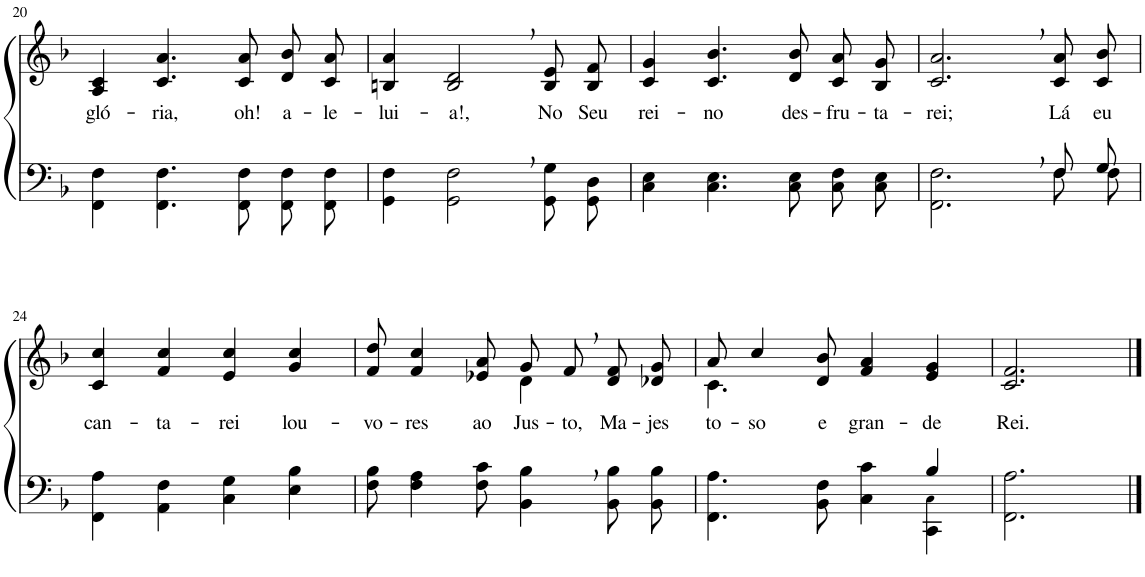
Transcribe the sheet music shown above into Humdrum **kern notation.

**kern	**kern	**text
*part2	*part1	*part1
*staff2	*staff1	*staff1
*I"Parte III e IV	*I"Parte I e II	*
!!LO:PB:g=z
*clefF4	*clefG2	*
*Trd-1c-2	*Trd-1c-2	*
*k[b-]	*k[b-]	*
*M4/4	*M4/4	*
=20	=20	=20
!	!	!LO:LY:b
4FF\ 4F\	4A/ 4c/	gló-
!	!	!LO:LY:b
4.FF\ 4.F\	4.c/ 4.a/	-ria,
!	!	!LO:LY:b
8FF\ 8F\	8c/ 8a/	oh!
!	!	!LO:LY:b
8FF/ 8F/L	8d/ 8b-/L	a-
!	!	!LO:LY:b
8FF/ 8F/J	8c/ 8a/J	-le-
=21	=21	=21
!	!	!LO:LY:b
4GG\ 4F\	4Bn/ 4a/	-lui-
!	!	!LO:LY:b
2GG\, 2F\,	2B/, 2d/,	-a!,
!	!	!LO:LY:b
8GG/ 8G/L	8B/ 8e/L	No
!	!	!LO:LY:b
8GG/ 8D/J	8B/ 8f/J	Seu
=22	=22	=22
!	!	!LO:LY:b
4C\ 4E\	4c/ 4g/	rei-
!	!	!LO:LY:b
4.C\ 4.E\	4.c/ 4.b-/	-no
!	!	!LO:LY:b
8C\ 8E\	8d/ 8b-/	des-
!	!	!LO:LY:b
8C\ 8F\L	8c/ 8a/L	-fru-
!	!	!LO:LY:b
8C\ 8E\J	8B-/ 8g/J	-ta-
=23	=23	=23
*^	*	*
!	!	!	!LO:LY:b
2.ryy	2.FF\ 2.F\	2.c/, 2.a/,	-rei;
!	!	!	!LO:LY:b
8F/L	8F\L	8c/ 8a/L	Lá
!	!	!	!LO:LY:b
8G/J	8F\J	8c/ 8b-/J	eu
!!LO:LB:g=z
=24	=24	=24	=24
!	!	!	!LO:LY:b
*v	*v	*	*
4FF\ 4A\	4c/ 4cc/	can-
!	!	!LO:LY:b
4AA\ 4F\	4f/ 4cc/	-ta-
!	!	!LO:LY:b
4C\ 4G\	4e/ 4cc/	-rei
!	!	!LO:LY:b
4E\ 4B-\	4g/ 4cc/	lou-
=25	=25	=25
!	!	!LO:LY:b
*	*^	*
8F\ 8B-\	8f/ 8dd/	2ryy	-vo-
!	!	!	!LO:LY:b
4F\ 4A\	4f/ 4cc/	.	-res
!	!	!	!LO:LY:b
8F\ 8c\	8e-X/ 8a/	.	ao
!	!	!	!LO:LY:b
4BB-\, 4B-\,	8g/L	4d\	Jus-
!	!	!	!LO:LY:b
.	8f,/J	.	-to,
!	!	!	!LO:LY:b
8BB-\ 8B-\L	8d/ 8f/L	4ryy	Ma-
!	!	!	!LO:LY:b
8BB-\ 8B-\J	8d-X/ 8g/J	.	-jes-
=26	=26	=26	=26
*^	*	*	*
!	!	!	!	!LO:LY:b
2.ryy	4.FF\ 4.A\	8a/	4.c\	-to-
!	!	!	!	!LO:LY:b
.	.	4cc/	.	-so
!	!	!	!	!LO:LY:b
.	8BB-\ 8F\	8d/ 8b-/	2ryy	e
!	!	!	!	!LO:LY:b
.	4C\ 4c\	4f/ 4a/	.	gran-
!	!	!	!	!LO:LY:b
4B-/	4CC\ 4C!\	4e/ 4g/	.	-de
.	.	.	8ryy	.
*v	*v	*	*	*
=27	=27	=27	=27
!	!	!	!LO:LY:b
*	*v	*v	*
2.FF\ 2.A\	2.c/ 2.f/	Rei.
==	==	==
*-	*-	*-
